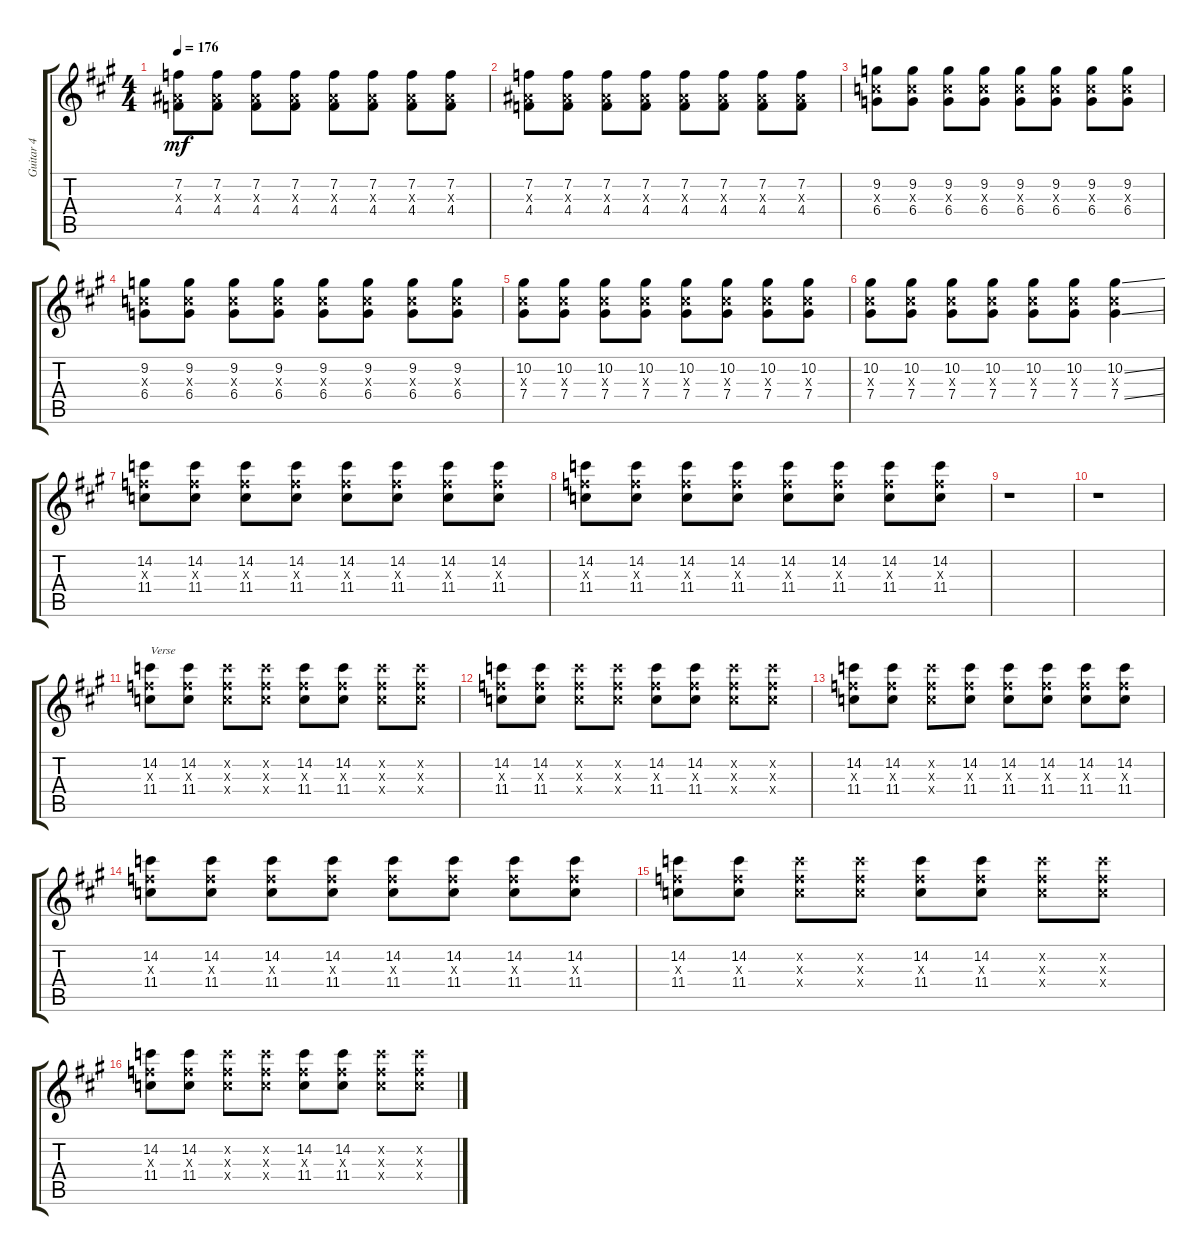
\track ("Guitar 4" "Guitar 4") {instrument distortionguitar}
\staff {score tabs}
\tuning (Eb4 Bb3 Gb3 Db3 Ab2 Db2) {hide}
\ts (4 4)
\tempo 176
\clef g2
\ks a
(7.2 4.3{x} 4.4).8{dy mf} (7.2 4.3{x} 4.4).8 (7.2 4.3{x} 4.4).8 (7.2 4.3{x} 4.4).8 (7.2 4.3{x} 4.4).8 (7.2 4.3{x} 4.4).8 (7.2 4.3{x} 4.4).8 (7.2 4.3{x} 4.4).8 |
(7.2 4.3{x} 4.4).8 (7.2 4.3{x} 4.4).8 (7.2 4.3{x} 4.4).8 (7.2 4.3{x} 4.4).8 (7.2 4.3{x} 4.4).8 (7.2 4.3{x} 4.4).8 (7.2 4.3{x} 4.4).8 (7.2 4.3{x} 4.4).8 |
(9.2 6.3{x} 6.4).8 (9.2 6.3{x} 6.4).8 (9.2 6.3{x} 6.4).8 (9.2 6.3{x} 6.4).8 (9.2 6.3{x} 6.4).8 (9.2 6.3{x} 6.4).8 (9.2 6.3{x} 6.4).8 (9.2 6.3{x} 6.4).8 |
(9.2 6.3{x} 6.4).8 (9.2 6.3{x} 6.4).8 (9.2 6.3{x} 6.4).8 (9.2 6.3{x} 6.4).8 (9.2 6.3{x} 6.4).8 (9.2 6.3{x} 6.4).8 (9.2 6.3{x} 6.4).8 (9.2 6.3{x} 6.4).8 |
(10.2 7.3{x} 7.4).8 (10.2 7.3{x} 7.4).8 (10.2 7.3{x} 7.4).8 (10.2 7.3{x} 7.4).8 (10.2 7.3{x} 7.4).8 (10.2 7.3{x} 7.4).8 (10.2 7.3{x} 7.4).8 (10.2 7.3{x} 7.4).8 |
(10.2 7.3{x} 7.4).8 (10.2 7.3{x} 7.4).8 (10.2 7.3{x} 7.4).8 (10.2 7.3{x} 7.4).8 (10.2 7.3{x} 7.4).8 (10.2 7.3{x} 7.4).8 (10.2{ss} 7.3{x} 7.4{ss}).4 |
(14.2 11.3{x} 11.4).8 (14.2 11.3{x} 11.4).8 (14.2 11.3{x} 11.4).8 (14.2 11.3{x} 11.4).8 (14.2 11.3{x} 11.4).8 (14.2 11.3{x} 11.4).8 (14.2 11.3{x} 11.4).8 (14.2 11.3{x} 11.4).8 |
(14.2 11.3{x} 11.4).8 (14.2 11.3{x} 11.4).8 (14.2 11.3{x} 11.4).8 (14.2 11.3{x} 11.4).8 (14.2 11.3{x} 11.4).8 (14.2 11.3{x} 11.4).8 (14.2 11.3{x} 11.4).8 (14.2 11.3{x} 11.4).8 |
r.1 |
r.1 |
(14.2 11.3{x} 11.4).8{txt "Verse"} (14.2 11.3{x} 11.4).8 (14.2{x} 11.3{x} 11.4{x}).8 (14.2{x} 11.3{x} 11.4{x}).8 (14.2 11.3{x} 11.4).8 (14.2 11.3{x} 11.4).8 (14.2{x} 11.3{x} 11.4{x}).8 (14.2{x} 11.3{x} 11.4{x}).8 |
(14.2 11.3{x} 11.4).8 (14.2 11.3{x} 11.4).8 (14.2{x} 11.3{x} 11.4{x}).8 (14.2{x} 11.3{x} 11.4{x}).8 (14.2 11.3{x} 11.4).8 (14.2 11.3{x} 11.4).8 (14.2{x} 11.3{x} 11.4{x}).8 (14.2{x} 11.3{x} 11.4{x}).8 |
(14.2 11.3{x} 11.4).8 (14.2 11.3{x} 11.4).8 (14.2{x} 11.3{x} 11.4{x}).8 (14.2 11.3{x} 11.4).8 (14.2 11.3{x} 11.4).8 (14.2 11.3{x} 11.4).8 (14.2 11.3{x} 11.4).8 (14.2 11.3{x} 11.4).8 |
(14.2 11.3{x} 11.4).8 (14.2 11.3{x} 11.4).8 (14.2 11.3{x} 11.4).8 (14.2 11.3{x} 11.4).8 (14.2 11.3{x} 11.4).8 (14.2 11.3{x} 11.4).8 (14.2 11.3{x} 11.4).8 (14.2 11.3{x} 11.4).8 |
(14.2 11.3{x} 11.4).8 (14.2 11.3{x} 11.4).8 (14.2{x} 11.3{x} 11.4{x}).8 (14.2{x} 11.3{x} 11.4{x}).8 (14.2 11.3{x} 11.4).8 (14.2 11.3{x} 11.4).8 (14.2{x} 11.3{x} 11.4{x}).8 (14.2{x} 11.3{x} 11.4{x}).8 |
(14.2 11.3{x} 11.4).8 (14.2 11.3{x} 11.4).8 (14.2{x} 11.3{x} 11.4{x}).8 (14.2{x} 11.3{x} 11.4{x}).8 (14.2 11.3{x} 11.4).8 (14.2 11.3{x} 11.4).8 (14.2{x} 11.3{x} 11.4{x}).8 (14.2{x} 11.3{x} 11.4{x}).8
